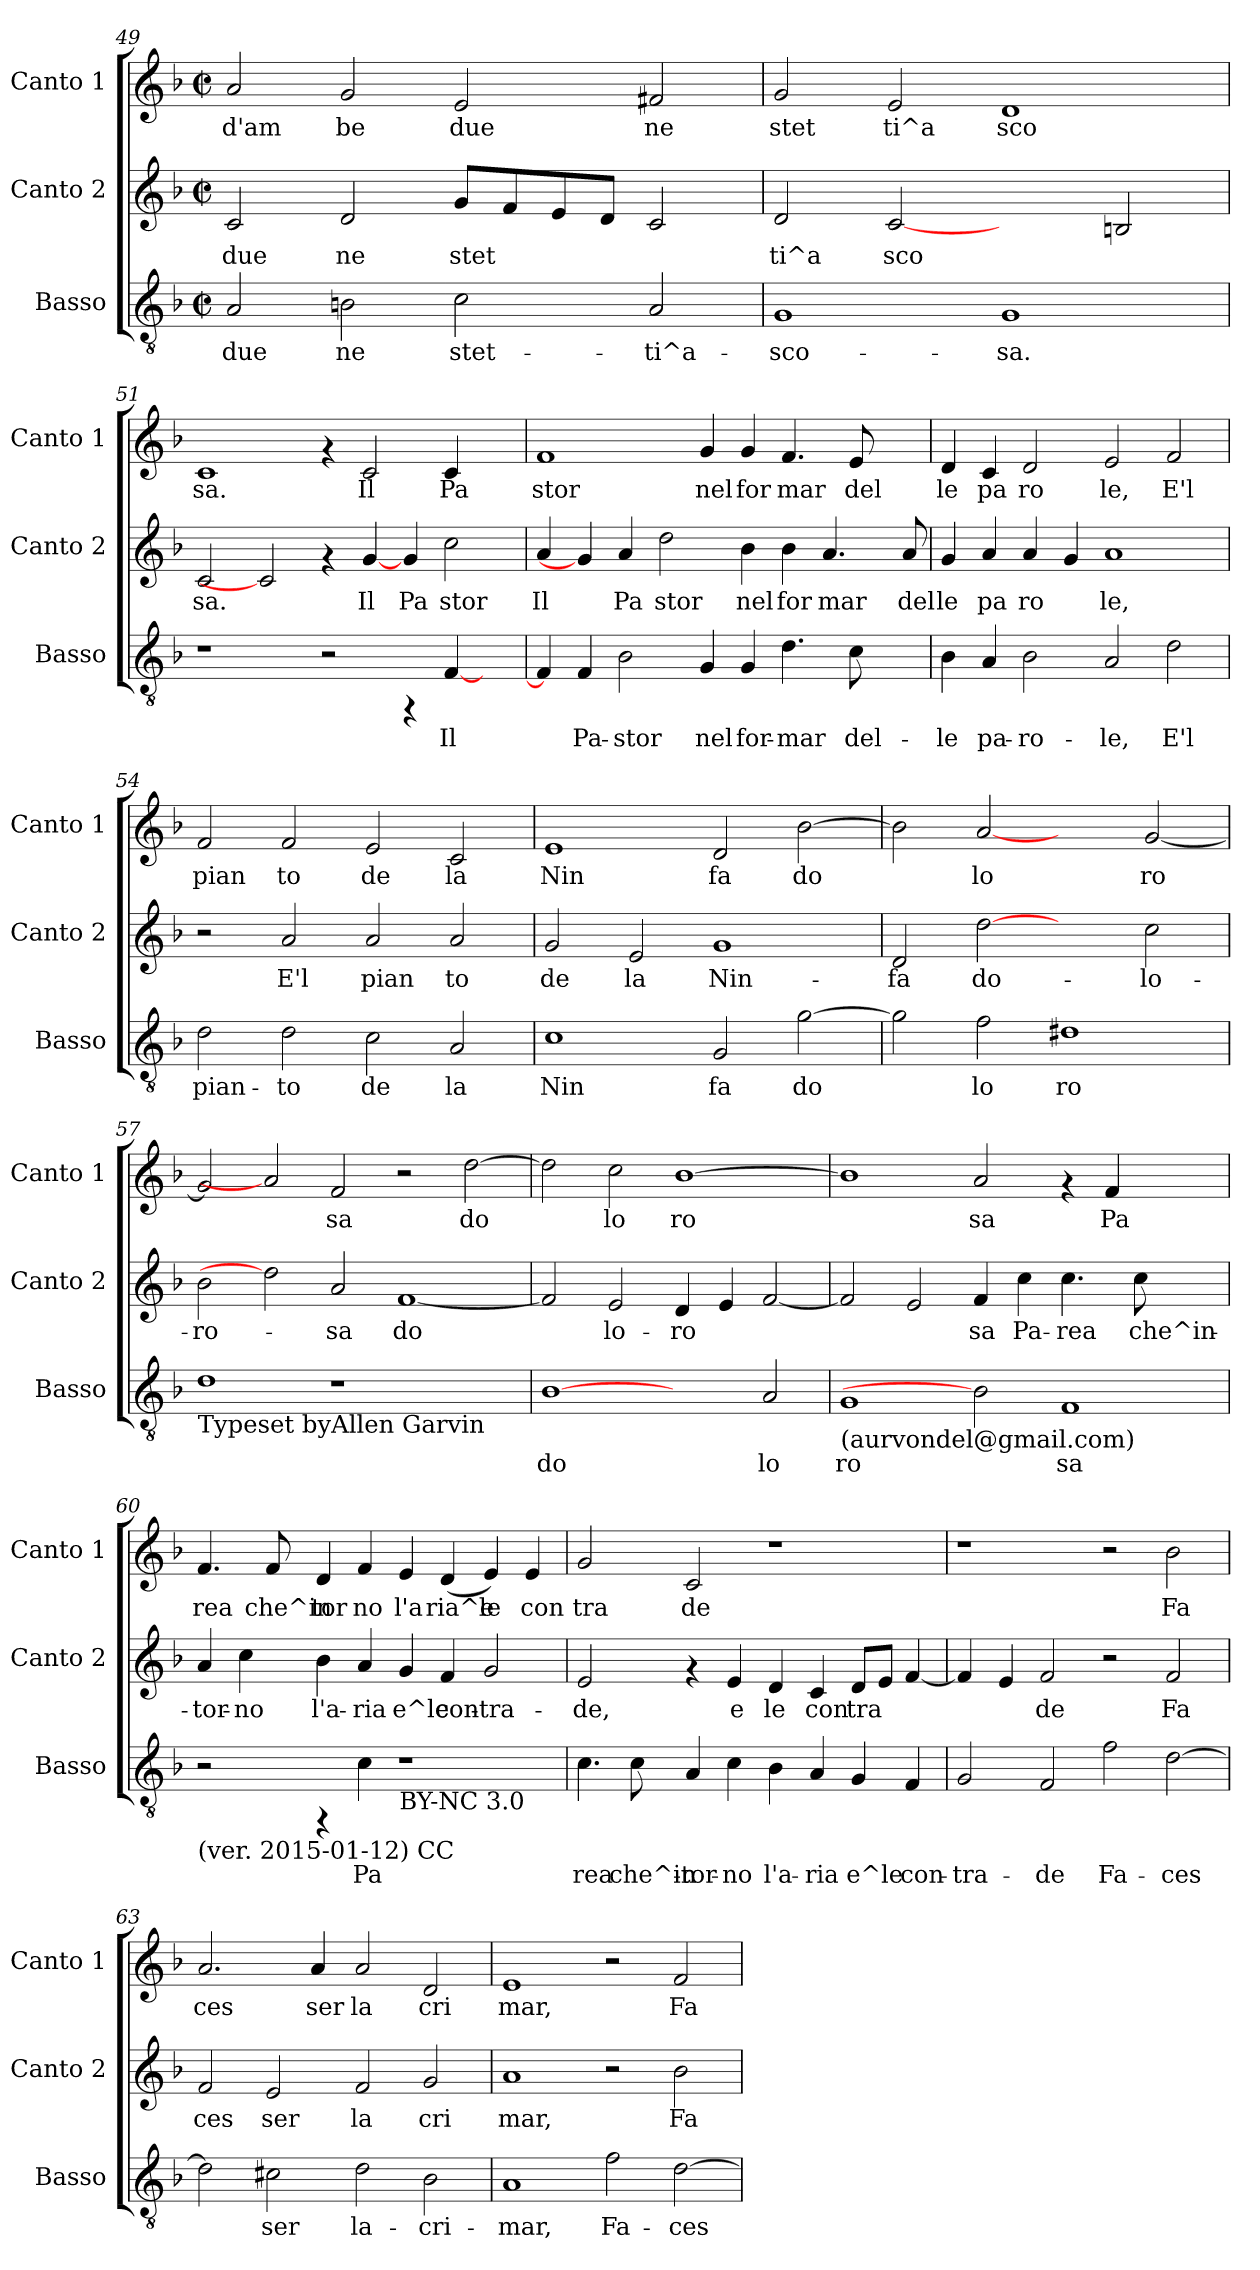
**kern	**text	**kern	**text	**kern	**text
*part3	*part3	*part2	*part2	*part1	*part1
*staff3	*staff3	*staff2	*staff2	*staff1	*staff1
*I"Basso	*	*I"Canto 2	*	*I"Canto 1	*
*I'Basso	*	*I'Canto 2	*	*I'Canto 1	*
!!LO:LB:g=z
*clefGv2	*	*clefG2	*	*clefG2	*
*ITrd-3c-5	*	*	*	*ITrd-3c-5	*
*k[b-e-]	*	*k[b-]	*	*k[b-e-]	*
*B-:	*	*F:	*	*B-:	*
*M2/2	*	*M2/2	*	*M2/2	*
*met(c|)	*	*met(c|)	*	*met(c|)	*
=49	=49	=49	=49	=49	=49
!	!LO:LY:b:cj	!	!LO:LY:b:cj	!	!LO:LY:b:cj
2d/	-due	2c/	due	2dd/	d'am
!	!LO:LY:b:cj	!	!LO:LY:b:cj	!	!LO:LY:b:cj
2en\	ne	2d/	ne	2cc/	be
!	!LO:LY:b:cj	!	!LO:LY:b:cj	!	!LO:LY:b:cj
2f\	stet-	8g/L	stet	2a/	due
!	!	!	!LO:LY:b:cj	!	!
.	.	8f/	.	.	.
!	!	!	!LO:LY:b:cj	!	!
.	.	8e/	.	.	.
!	!	!	!LO:LY:b:cj	!	!
.	.	8d/J	.	.	.
!	!LO:LY:b:cj	!	!LO:LY:b:cj	!	!LO:LY:b:cj
2d/	-ti^a-	2c/	.	2bn/	ne
=50	=50	=50	=50	=50	=50
!	!LO:LY:b:cj	!	!LO:LY:b:cj	!	!LO:LY:b:cj
1c	-sco-	2d/	ti^a	2cc/	stet
!	!	!	!LO:LY:b:cj	!	!LO:LY:b:cj
.	.	[2c	sco	2a/	ti^a
!	!LO:LY:b:cj	!	!	!	!LO:LY:b:cj
1c	-sa.	2ryy	.	1g	sco
!	!	!	!LO:LY:b:cj	!	!
.	.	2Bn/	.	.	.
=51	=51	=51	=51	=51	=51
!	!	!	!LO:LY:b:cj	!	!LO:LY:b:cj
1r	.	2c/	sa.	1f	sa.
.	.	2c]	.	.	.
2r	.	4rf	.	4rf	.
!	!	!	!LO:LY:b:cj	!	!LO:LY:b:cj
.	.	[4g/	Il	2f/	Il
!	!	!	!LO:LY:b:cj	!	!
4rFF	.	4g/	Pa	.	.
!	!LO:LY:b:cj	!	!LO:LY:b:cj	!	!LO:LY:b:cj
[<4B-/	Il	2cc\	stor	4f/	Pa
4ryy	.	.	.	4ryy	.
=52	=52	=52	=52	=52	=52
!	!LO:LY:b:cj	!	!LO:LY:b:cj	!	!LO:LY:b:cj
4B-/]	.	4a/	Il	1b-	stor
!	!LO:LY:b:cj	!	!	!	!
4B-/	Pa-	4g/]	.	.	.
!	!LO:LY:b:cj	!	!LO:LY:b:cj	!	!
2e-\	-stor	4a/	Pa	.	.
!	!	!	!LO:LY:b:cj	!	!
.	.	2dd\	stor	.	.
!	!LO:LY:b:cj	!	!	!	!LO:LY:b:cj
4c/	nel	.	.	4cc/	nel
!	!LO:LY:b:cj	!	!LO:LY:b:cj	!	!LO:LY:b:cj
4c/	for-	4b-\	nel	4cc/	for
!	!LO:LY:b:cj	!	!LO:LY:b:cj	!	!LO:LY:b:cj
4.g\	-mar	4b-\	for	4.b-/	mar
!	!	!	!LO:LY:b:cj	!	!
.	.	4.a/	mar	.	.
!	!LO:LY:b:cj	!	!	!	!LO:LY:b:cj
8f\	del-	.	.	8a/	del
4ryy	.	.	.	4ryy	.
!	!	!	!LO:LY:b:cj	!	!
.	.	8a/	del	.	.
=53	=53	=53	=53	=53	=53
!	!LO:LY:b:cj	!	!LO:LY:b:cj	!	!LO:LY:b:cj
4e-\	-le	4g/	le	4g/	le
!	!LO:LY:b:cj	!	!LO:LY:b:cj	!	!LO:LY:b:cj
4d/	pa-	4a/	pa	4f/	pa
!	!LO:LY:b:cj	!	!LO:LY:b:cj	!	!LO:LY:b:cj
2e-\	-ro-	4a/	ro	2g/	ro
!	!	!	!LO:LY:b:cj	!	!
.	.	4g/	.	.	.
!	!LO:LY:b:cj	!	!LO:LY:b:cj	!	!LO:LY:b:cj
2d/	-le,	1a	le,	2a/	le,
!	!LO:LY:b:cj	!	!	!	!LO:LY:b:cj
2g\	E'l	.	.	2b-/	E'l
=54	=54	=54	=54	=54	=54
!	!LO:LY:b:cj	!	!	!	!LO:LY:b:cj
2g\	pian-	2r	.	2b-/	pian
!	!LO:LY:b:cj	!	!LO:LY:b:cj	!	!LO:LY:b:cj
2g\	-to	2a/	E'l	2b-/	to
!	!LO:LY:b:cj	!	!LO:LY:b:cj	!	!LO:LY:b:cj
2f\	de	2a/	pian	2a/	de
!	!LO:LY:b:cj	!	!LO:LY:b:cj	!	!LO:LY:b:cj
2d/	la	2a/	to	2f/	la
!!LO:PB:g=z
=55	=55	=55	=55	=55	=55
!	!LO:LY:b:cj	!	!LO:LY:b:cj	!	!LO:LY:b:cj
1f	Nin	2g/	de	1a	Nin
!	!	!	!LO:LY:b:cj	!	!
.	.	2e/	la	.	.
!	!LO:LY:b:cj	!	!LO:LY:b:cj	!	!LO:LY:b:cj
2c/	fa	1g	Nin-	2g/	fa
!	!LO:LY:b:cj	!	!	!	!LO:LY:b:cj
[>2cc\	do	.	.	[>2ee-\	do
=56	=56	=56	=56	=56	=56
!	!LO:LY:b:cj	!	!LO:LY:b:cj	!	!LO:LY:b:cj
2cc\]	.	2d/	-fa	2ee-\]	.
!	!LO:LY:b:cj	!	!LO:LY:b:cj	!	!LO:LY:b:cj
2b-\	lo	[2dd	do-	[2dd	lo
!	!LO:LY:b:cj	!	!	!	!
1g#X	ro	2ryy	.	2ryy	.
!	!	!	!LO:LY:b:cj	!	!LO:LY:b:cj
.	.	2cc\	-lo-	[<2cc/	ro
=57	=57	=57	=57	=57	=57
!LO:TX:b:t=Typeset by	!	!	!	!	!
!	!	!	!LO:LY:b:cj	!	!LO:LY:b:cj
1g	.	2b-\	-ro-	2cc/]	.
.	.	2dd]	.	2dd]	.
!LO:TX:b:t=Allen Garvin	!	!	!	!	!
!	!	!	!LO:LY:b:cj	!	!LO:LY:b:cj
1r	.	2a/	-sa	2b-/	sa
!	!	!	!LO:LY:b:cj	!	!
.	.	[<1f	do-	2r	.
!	!	!	!	!	!LO:LY:b:cj
2ryy	.	.	.	[>2gg\	do
=58	=58	=58	=58	=58	=58
!	!LO:LY:b:cj	!	!LO:LY:b:cj	!	!LO:LY:b:cj
[1e-	do	2f/]	--	2gg\]	.
!	!	!	!LO:LY:b:cj	!	!LO:LY:b:cj
.	.	2e/	-lo-	2ff\	lo
!	!	!	!LO:LY:b:cj	!	!LO:LY:b:cj
2ryy	.	4d/	-ro-	[>1ee-	ro
!	!	!	!LO:LY:b:cj	!	!
.	.	4e/	--	.	.
!	!LO:LY:b:cj	!	!LO:LY:b:cj	!	!
2d/	lo	[<2f/	--	.	.
=59	=59	=59	=59	=59	=59
!LO:TX:b:t=(aurvondel@gmail.com)	!	!	!	!	!
!	!LO:LY:b:cj	!	!LO:LY:b:cj	!	!LO:LY:b:cj
1c	ro	2f/]	--	1ee-]	.
!	!	!	!LO:LY:b:cj	!	!
.	.	2e/	--	.	.
!	!	!	!LO:LY:b:cj	!	!LO:LY:b:cj
2e-]	.	4f/	-sa	2dd/	sa
!	!	!	!LO:LY:b:cj	!	!
.	.	4cc\	Pa-	.	.
!	!LO:LY:b:cj	!	!LO:LY:b:cj	!	!
1B-	sa	4.cc\	-rea	4rf	.
!	!	!	!	!	!LO:LY:b:cj
.	.	.	.	4b-/	Pa
!	!	!	!LO:LY:b:cj	!	!
.	.	8cc\	che^in-	.	.
.	.	2ryy	.	2ryy	.
=60	=60	=60	=60	=60	=60
!LO:TX:b:t=(ver. 2015-01-12) CC	!	!	!	!	!
!	!	!	!LO:LY:b:cj	!	!LO:LY:a:cj
2r	.	4a/	-tor-	4.b-/	rea
!	!	!	!LO:LY:b:cj	!	!
.	.	4cc\	-no	.	.
!	!	!	!	!	!LO:LY:a:cj
.	.	.	.	8b-/	che^in
!	!	!	!LO:LY:b:cj	!	!LO:LY:a:cj
4rFF	.	4b-\	l'a-	4g/	tor
!	!LO:LY:b:cj	!	!LO:LY:b:cj	!	!LO:LY:a:cj
4f\	Pa	4a/	-ria	4b-/	no
!LO:TX:b:t=BY-NC 3.0	!	!	!	!	!
!	!	!	!LO:LY:b:cj	!	!LO:LY:a:cj
1r	.	4g/	e^le	4a/	l'a
!	!	!	!LO:LY:b:cj	!	!LO:LY:a:cj
.	.	4f/	con-	(<4g/	ria^e
!	!	!	!LO:LY:b:cj	!	!LO:LY:a:cj
.	.	2g/	-tra-	4a/)	le
!	!	!	!	!	!LO:LY:a:cj
.	.	.	.	4a/	con
!!LO:PB:g=z
=61	=61	=61	=61	=61	=61
!	!LO:LY:b:cj	!	!LO:LY:b:cj	!	!LO:LY:a:cj
4.f\	rea	2e/	-de,	2cc/	tra
!	!LO:LY:b:cj	!	!	!	!
8f\	che^in-	.	.	.	.
!	!LO:LY:b:cj	!	!	!	!LO:LY:a:cj
4d/	-tor-	4rf	.	2f/	de
!	!LO:LY:b:cj	!	!LO:LY:b:cj	!	!
4f\	-no	4e/	e	.	.
!	!LO:LY:b:cj	!	!LO:LY:b:cj	!	!
4e-\	l'a-	4d/	le	1r	.
!	!LO:LY:b:cj	!	!LO:LY:b:cj	!	!
4d/	-ria	4c/	con	.	.
!	!LO:LY:b:cj	!	!LO:LY:b:cj	!	!
4c/	e^le	8d/L	tra	.	.
!	!	!	!LO:LY:b:cj	!	!
.	.	8e/J	.	.	.
!	!LO:LY:b:cj	!	!LO:LY:b:cj	!	!
4B-/	con-	[<4f/	.	.	.
=62	=62	=62	=62	=62	=62
!	!LO:LY:b:cj	!	!LO:LY:b:cj	!	!
2c/	-tra-	4f/]	.	1r	.
!	!	!	!LO:LY:b:cj	!	!
.	.	4e/	.	.	.
!	!LO:LY:b:cj	!	!LO:LY:b:cj	!	!
2B-/	-de	2f/	de	.	.
!	!LO:LY:b:cj	!	!	!	!
2b-\	Fa-	2r	.	2r	.
!	!LO:LY:b:cj	!	!LO:LY:b:cj	!	!LO:LY:a:cj
[>2g\	-ces-	2f/	Fa	2ee-\	Fa
=63	=63	=63	=63	=63	=63
!	!LO:LY:b:cj	!	!LO:LY:b:cj	!	!LO:LY:a:cj
2g\]	--	2f/	ces	2.dd/	ces
!	!LO:LY:b:cj	!	!LO:LY:b:cj	!	!
2f#X\	-ser	2e/	ser	.	.
!	!	!	!	!	!LO:LY:a:cj
.	.	.	.	4dd/	ser
!	!LO:LY:b:cj	!	!LO:LY:b:cj	!	!LO:LY:a:cj
2g\	la-	2f/	la	2dd/	la
!	!LO:LY:b:cj	!	!LO:LY:b:cj	!	!LO:LY:a:cj
2e-\	-cri-	2g/	cri	2g/	cri
=64	=64	=64	=64	=64	=64
!	!LO:LY:b:cj	!	!LO:LY:b:cj	!	!LO:LY:a:cj
1d	-mar,	1a	mar,	1a	mar,
!	!LO:LY:b:cj	!	!	!	!
2b-\	Fa-	2r	.	2r	.
!	!LO:LY:b:cj	!	!LO:LY:b:cj	!	!LO:LY:a:cj
[>2g\	-ces-	2b-\	Fa	2b-/	Fa
=	=	=	=	=	=
*-	*-	*-	*-	*-	*-
